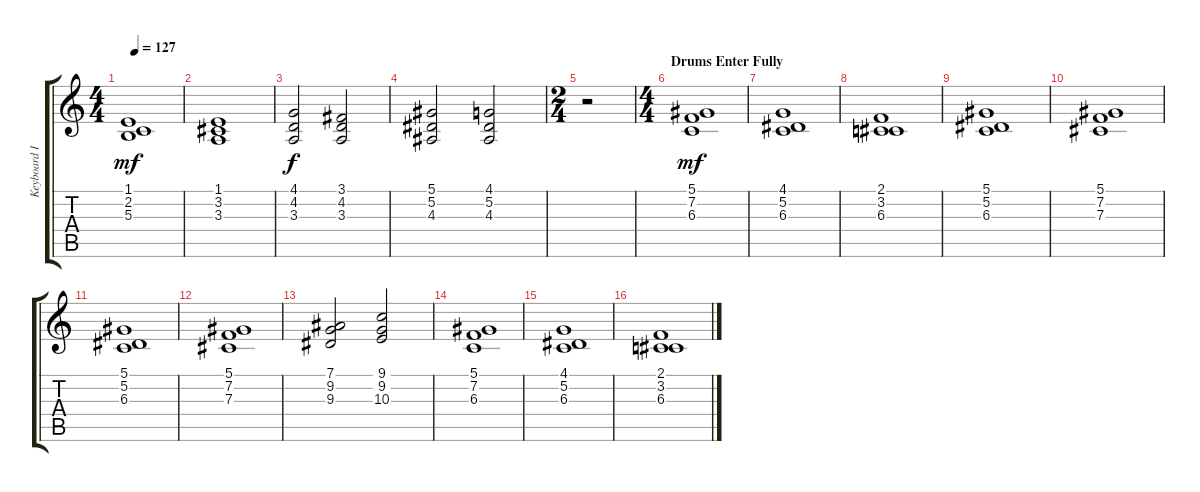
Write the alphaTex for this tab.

\track ("Keyboard II" "Keyboard I") {instrument synthstrings1}
\staff {score tabs}
\tuning (Eb4 Bb3 Gb3 Db3 Ab2 Eb2) {hide}
\ts (4 4)
\tempo 127
\clef g2
\ks c
(1.1 2.2 5.3).1{dy mf} |
(1.1 3.2 3.3).1 |
(4.1 4.2 3.3).2{dy f} (3.1 4.2 3.3).2 |
(5.1 5.2 4.3).2 (4.1 5.2 4.3).2 |
\ts (2 4)
r.2 |
\ts (4 4)
\section ("" "Drums Enter Fully")
(5.1 7.2 6.3).1{dy mf instrument synthstrings1} |
(4.1 5.2 6.3).1 |
(2.1 3.2 6.3).1 |
(5.1 5.2 6.3).1 |
(5.1 7.2 7.3).1 |
(5.1 5.2 6.3).1 |
(5.1 7.2 7.3).1 |
(7.1 9.2 9.3).2 (9.1 9.2 10.3).2 |
(5.1 7.2 6.3).1 |
(4.1 5.2 6.3).1 |
(2.1 3.2 6.3).1
